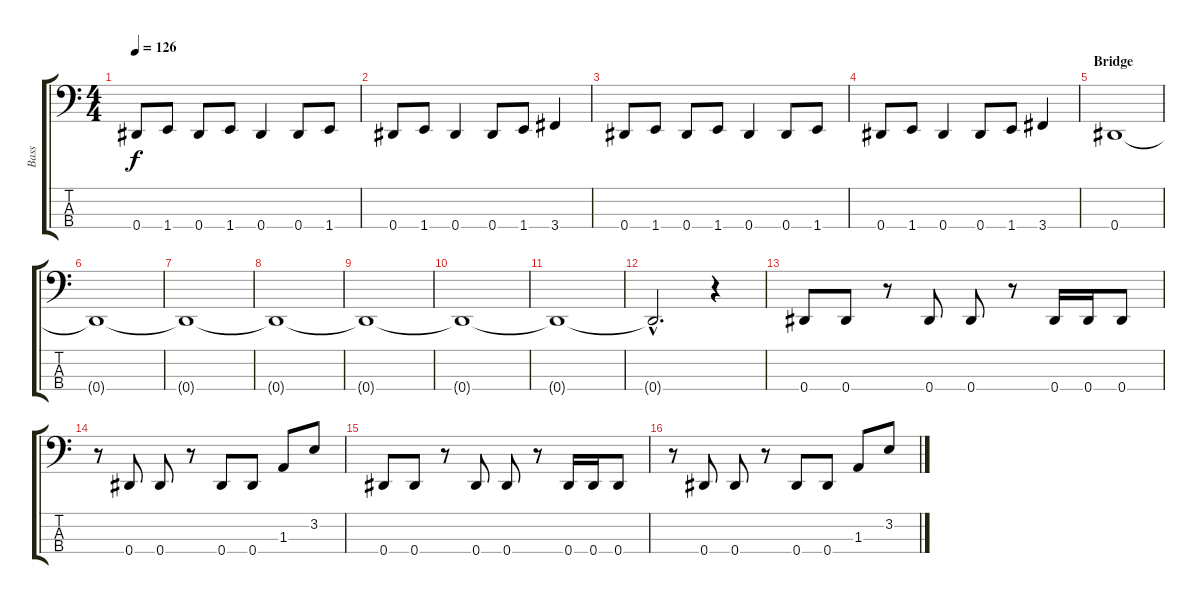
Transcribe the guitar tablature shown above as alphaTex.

\track ("Bass" "Bass") {instrument electricbasspick}
\staff {score tabs}
\tuning (Gb2 Db2 Ab1 Eb1) {hide}
\ts (4 4)
\tempo 126
\clef f4
\ks c
0.4.8{dy f} 1.4.8 0.4.8 1.4.8 0.4.4 0.4.8 1.4.8 |
0.4.8 1.4.8 0.4.4 0.4.8 1.4.8 3.4.4 |
0.4.8 1.4.8 0.4.8 1.4.8 0.4.4 0.4.8 1.4.8 |
0.4.8 1.4.8 0.4.4 0.4.8 1.4.8 3.4.4 |
\section ("" "Bridge")
0.4.1 |
0.4{t}.1 |
0.4{t}.1 |
0.4{t}.1 |
0.4{t}.1 |
0.4{t}.1 |
0.4{t}.1 |
0.4{hac t}.2{d} r.4 |
0.4.8 0.4.8 r.8 0.4.8 0.4.8 r.8 0.4.16 0.4.16 0.4.8 |
r.8 0.4.8 0.4.8 r.8 0.4.8 0.4.8 1.3.8 3.2.8 |
0.4.8 0.4.8 r.8 0.4.8 0.4.8 r.8 0.4.16 0.4.16 0.4.8 |
r.8 0.4.8 0.4.8 r.8 0.4.8 0.4.8 1.3.8 3.2.8
